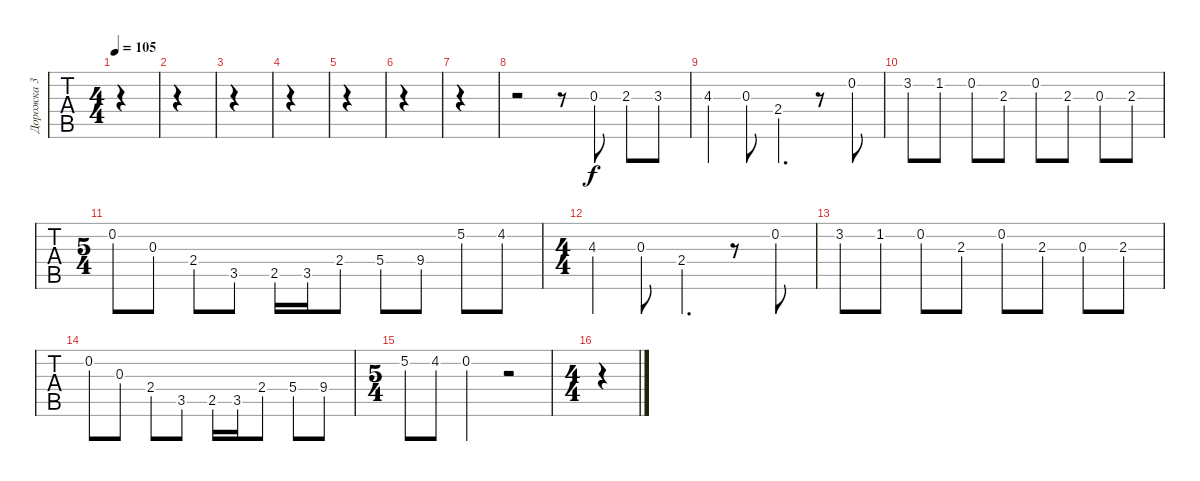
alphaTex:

\track ("Дорожка 3" "Дорожка 3") {instrument overdrivenguitar}
\staff {tabs}
\tuning (E4 B3 G3 D3 A2 E2) {hide}
\ts (4 4)
\tempo 105
\clef g2
\ks c
|
|
|
|
|
|
|
r.2 r.8 0.3.8 2.3.8 3.3.8 |
4.3.4 0.3.8 2.4.4{d} r.8 0.2.8 |
3.2.8 1.2.8 0.2.8 2.3.8 0.2.8 2.3.8 0.3.8 2.3.8 |
\ts (5 4)
0.2.8 0.3.8 2.4.8 3.5.8 2.5.16 3.5.16 2.4.8 5.4.8 9.4.8 5.2.8 4.2.8 |
\ts (4 4)
4.3.4 0.3.8 2.4.4{d} r.8 0.2.8 |
3.2.8 1.2.8 0.2.8 2.3.8 0.2.8 2.3.8 0.3.8 2.3.8 |
0.2.8 0.3.8 2.4.8 3.5.8 2.5.16 3.5.16 2.4.8 5.4.8 9.4.8 |
\ts (5 4)
5.2.8 4.2.8 0.2.2 r.2 |
\ts (4 4)
